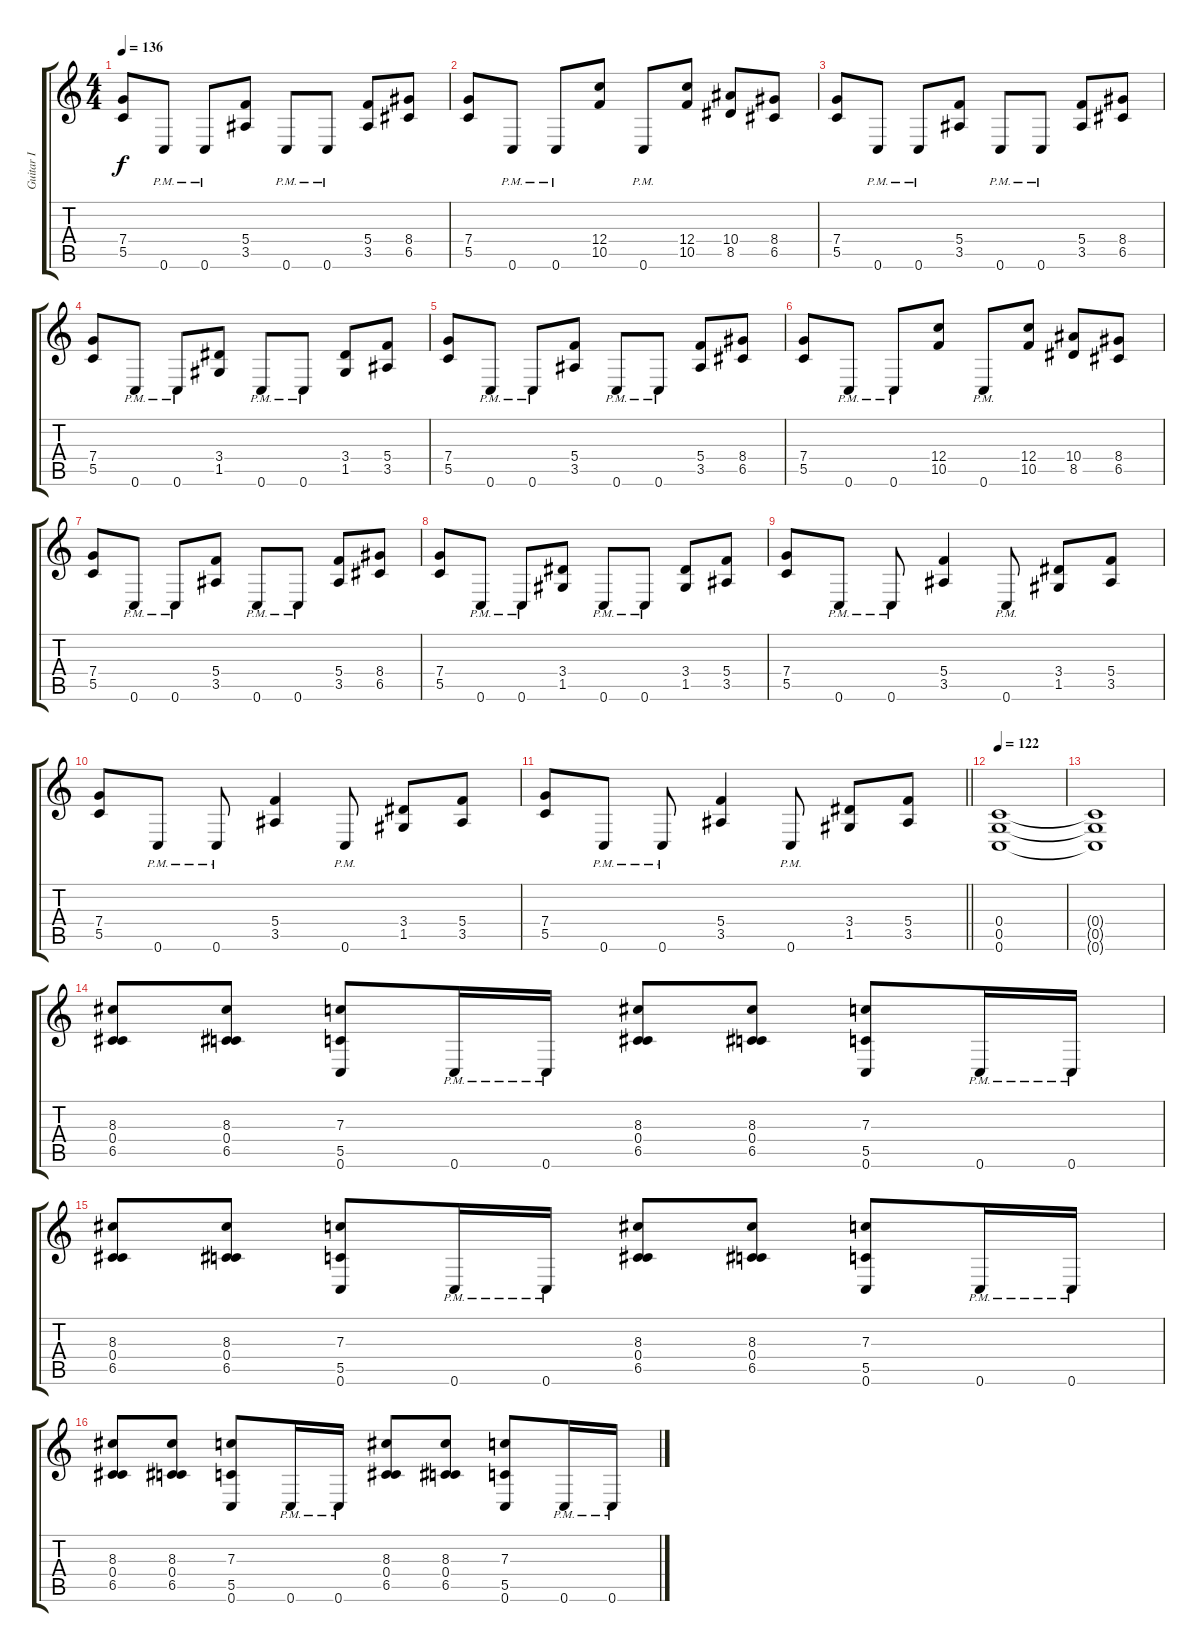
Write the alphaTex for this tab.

\track ("Guitar I" "Guitar I") {instrument distortionguitar}
\staff {score tabs}
\tuning (D4 A3 F3 C3 G2 C2) {hide}
\ts (4 4)
\tempo 136
\clef g2
\ks c
(7.4 5.5).8{dy f} 0.6{pm}.8 0.6{pm}.8 (5.4 3.5).8 0.6{pm}.8 0.6{pm}.8 (5.4 3.5).8 (8.4 6.5).8 |
(7.4 5.5).8 0.6{pm}.8 0.6{pm}.8 (12.4 10.5).8 0.6{pm}.8 (12.4 10.5).8 (10.4 8.5).8 (8.4 6.5).8 |
(7.4 5.5).8 0.6{pm}.8 0.6{pm}.8 (5.4 3.5).8 0.6{pm}.8 0.6{pm}.8 (5.4 3.5).8 (8.4 6.5).8 |
(7.4 5.5).8 0.6{pm}.8 0.6{pm}.8 (3.4 1.5).8 0.6{pm}.8 0.6{pm}.8 (3.4 1.5).8 (5.4 3.5).8 |
(7.4 5.5).8 0.6{pm}.8 0.6{pm}.8 (5.4 3.5).8 0.6{pm}.8 0.6{pm}.8 (5.4 3.5).8 (8.4 6.5).8 |
(7.4 5.5).8 0.6{pm}.8 0.6{pm}.8 (12.4 10.5).8 0.6{pm}.8 (12.4 10.5).8 (10.4 8.5).8 (8.4 6.5).8 |
(7.4 5.5).8 0.6{pm}.8 0.6{pm}.8 (5.4 3.5).8 0.6{pm}.8 0.6{pm}.8 (5.4 3.5).8 (8.4 6.5).8 |
(7.4 5.5).8 0.6{pm}.8 0.6{pm}.8 (3.4 1.5).8 0.6{pm}.8 0.6{pm}.8 (3.4 1.5).8 (5.4 3.5).8 |
(7.4 5.5).8 0.6{pm}.8 0.6{pm}.8 (5.4 3.5).4 0.6{pm}.8 (3.4 1.5).8 (5.4 3.5).8 |
(7.4 5.5).8 0.6{pm}.8 0.6{pm}.8 (5.4 3.5).4 0.6{pm}.8 (3.4 1.5).8 (5.4 3.5).8 |
\barLineRight lightlight
(7.4 5.5).8 0.6{pm}.8 0.6{pm}.8 (5.4 3.5).4 0.6{pm}.8 (3.4 1.5).8 (5.4 3.5).8 |
\section ("" "")
\tempo 122
(0.4 0.5 0.6).1 |
(0.4{t} 0.5{t} 0.6{t}).1 |
(8.3 0.4 6.5).8 (8.3 0.4 6.5).8 (7.3 5.5 0.6).8 0.6{pm}.16 0.6{pm}.16 (8.3 0.4 6.5).8 (8.3 0.4 6.5).8 (7.3 5.5 0.6).8 0.6{pm}.16 0.6{pm}.16 |
(8.3 0.4 6.5).8 (8.3 0.4 6.5).8 (7.3 5.5 0.6).8 0.6{pm}.16 0.6{pm}.16 (8.3 0.4 6.5).8 (8.3 0.4 6.5).8 (7.3 5.5 0.6).8 0.6{pm}.16 0.6{pm}.16 |
(8.3 0.4 6.5).8 (8.3 0.4 6.5).8 (7.3 5.5 0.6).8 0.6{pm}.16 0.6{pm}.16 (8.3 0.4 6.5).8 (8.3 0.4 6.5).8 (7.3 5.5 0.6).8 0.6{pm}.16 0.6{pm}.16
